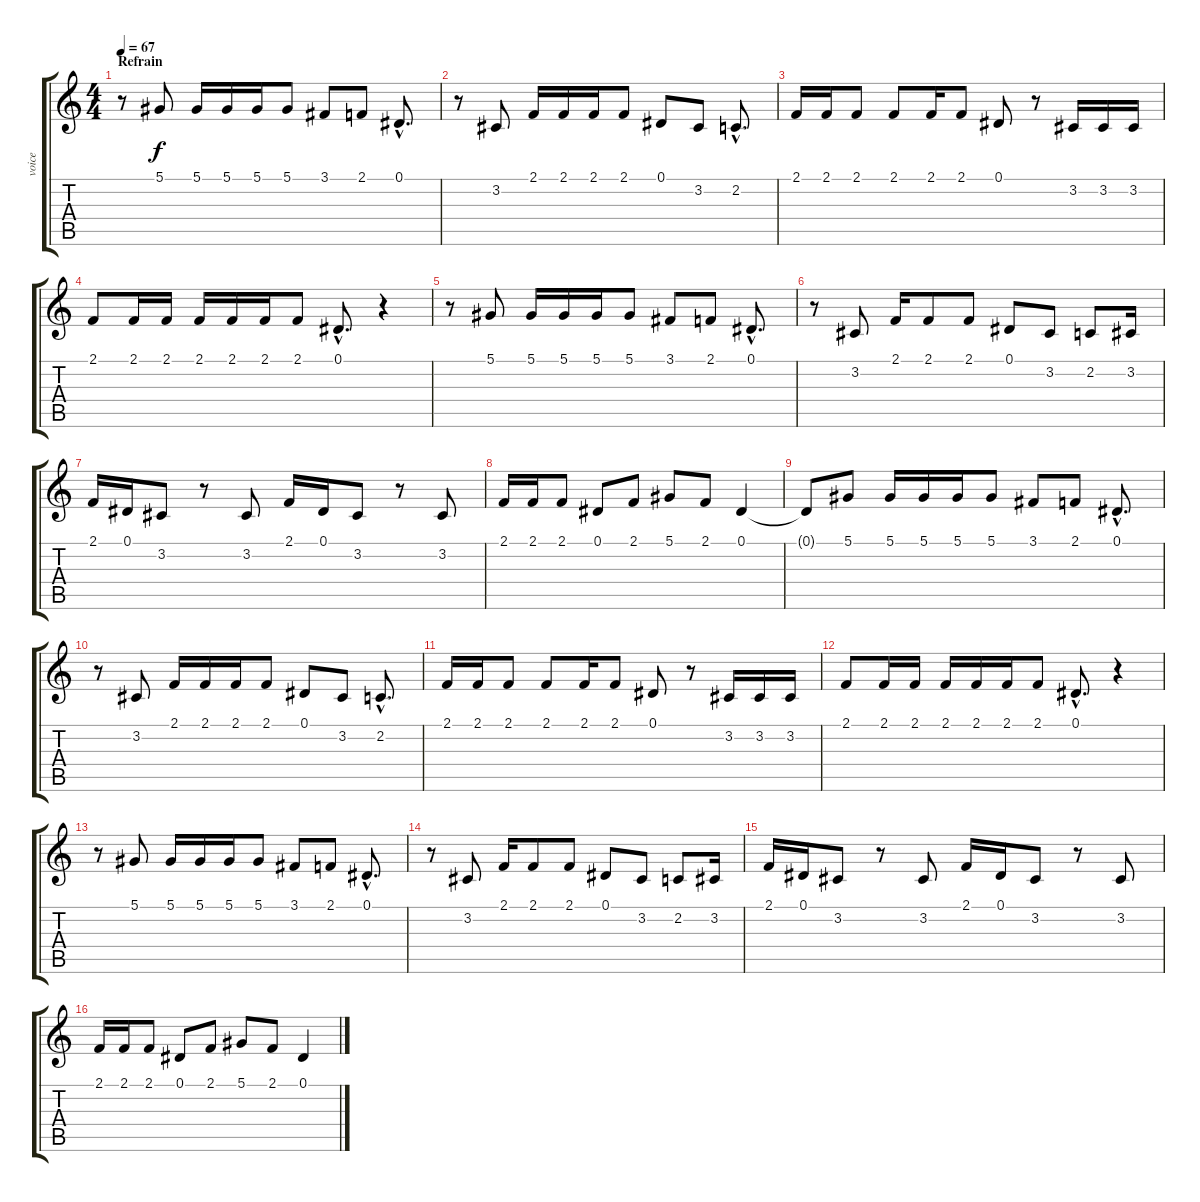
\track ("voice" "voice") {instrument tenorsax}
\staff {score tabs}
\tuning (Eb4 Bb3 Gb3 Db3 Ab2 Db2) {hide}
\ts (4 4)
\section ("" "Refrain")
\tempo 67
\clef g2
\ks c
r.8{dy f} 5.1.8 5.1.16 5.1.16 5.1.16 5.1.8 3.1.8 2.1.8 0.1{hac}.8{d} |
r.8 3.2.8 2.1.16 2.1.16 2.1.16 2.1.8 0.1.8 3.2.8 2.2{hac}.8{d} |
2.1.16 2.1.16 2.1.8 2.1.8 2.1.16 2.1.8 0.1.8 r.8 3.2.16 3.2.16 3.2.16 |
2.1.8 2.1.16 2.1.16 2.1.16 2.1.16 2.1.16 2.1.8 0.1{hac}.8{d} r.4 |
r.8 5.1.8 5.1.16 5.1.16 5.1.16 5.1.8 3.1.8 2.1.8 0.1{hac}.8{d} |
r.8 3.2.8 2.1.16 2.1.8 2.1.8 0.1.8 3.2.8 2.2.8 3.2.16 |
2.1.16 0.1.16 3.2.8 r.8 3.2.8 2.1.16 0.1.16 3.2.8 r.8 3.2.8 |
2.1.16 2.1.16 2.1.8 0.1.8 2.1.8 5.1.8 2.1.8 0.1.4 |
0.1{t}.8 5.1.8 5.1.16 5.1.16 5.1.16 5.1.8 3.1.8 2.1.8 0.1{hac}.8{d} |
r.8 3.2.8 2.1.16 2.1.16 2.1.16 2.1.8 0.1.8 3.2.8 2.2{hac}.8{d} |
2.1.16 2.1.16 2.1.8 2.1.8 2.1.16 2.1.8 0.1.8 r.8 3.2.16 3.2.16 3.2.16 |
2.1.8 2.1.16 2.1.16 2.1.16 2.1.16 2.1.16 2.1.8 0.1{hac}.8{d} r.4 |
r.8 5.1.8 5.1.16 5.1.16 5.1.16 5.1.8 3.1.8 2.1.8 0.1{hac}.8{d} |
r.8 3.2.8 2.1.16 2.1.8 2.1.8 0.1.8 3.2.8 2.2.8 3.2.16 |
2.1.16 0.1.16 3.2.8 r.8 3.2.8 2.1.16 0.1.16 3.2.8 r.8 3.2.8 |
2.1.16 2.1.16 2.1.8 0.1.8 2.1.8 5.1.8 2.1.8 0.1.4
